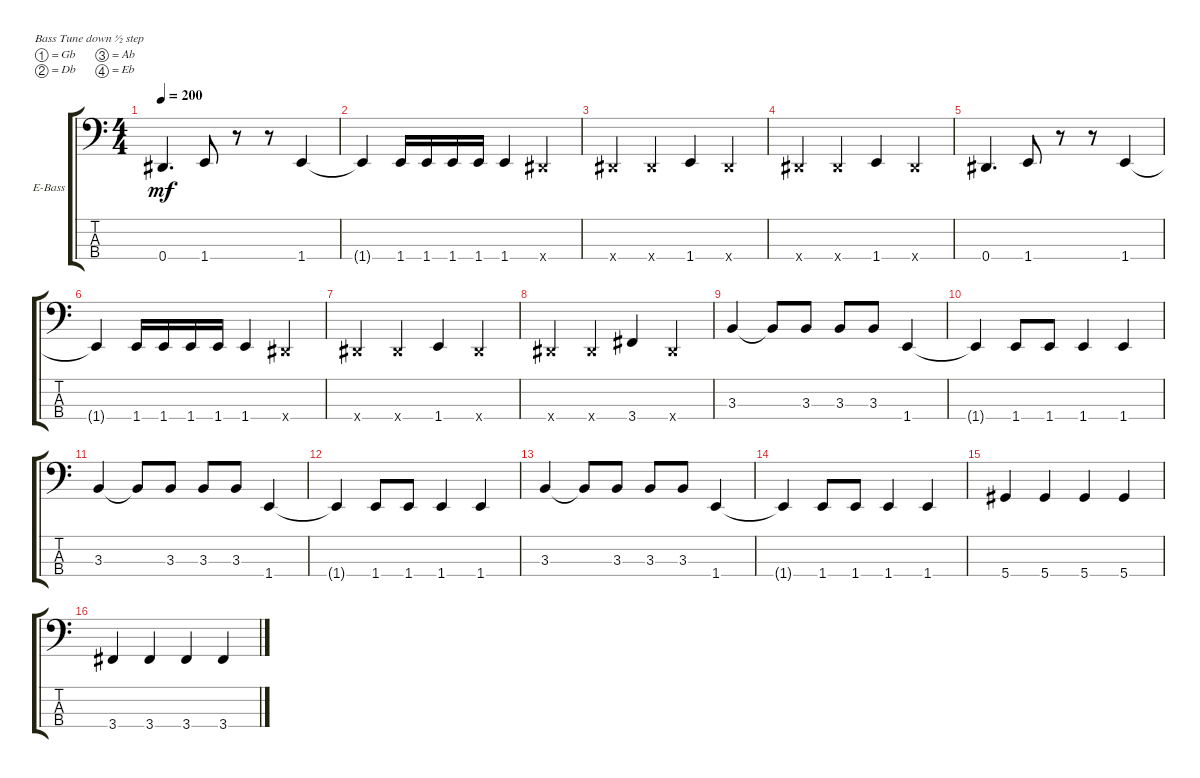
\defaultSystemsLayout 4
\bracketExtendMode groupsimilarinstruments
\firstSystemTrackNameOrientation horizontal
\otherSystemsTrackNameOrientation horizontal
\track ("Bass" "E-Bass") {instrument electricbassfinger}
\staff {score tabs}
\tuning (Gb2 Db2 Ab1 Eb1)
\ts (4 4)
\tempo 200
\clef f4
\ks c
0.4.4{d dy mf} 1.4.8 r.8 r.8 1.4.4 |
1.4{t}.4 1.4.16 1.4.16 1.4.16 1.4.16 1.4.4 0.4{x}.4 |
0.4{x}.4 0.4{x}.4 1.4.4 0.4{x}.4 |
0.4{x}.4 0.4{x}.4 1.4.4 0.4{x}.4 |
0.4.4{d} 1.4.8 r.8 r.8 1.4.4 |
1.4{t}.4 1.4.16 1.4.16 1.4.16 1.4.16 1.4.4 0.4{x}.4 |
0.4{x}.4 0.4{x}.4 1.4.4 0.4{x}.4 |
0.4{x}.4 0.4{x}.4 3.4.4 0.4{x}.4 |
3.3.4 3.3{t}.8 3.3.8 3.3.8 3.3.8 1.4.4 |
1.4{t}.4 1.4.8 1.4.8 1.4.4 1.4.4 |
3.3.4 3.3{t}.8 3.3.8 3.3.8 3.3.8 1.4.4 |
1.4{t}.4 1.4.8 1.4.8 1.4.4 1.4.4 |
3.3.4 3.3{t}.8 3.3.8 3.3.8 3.3.8 1.4.4 |
1.4{t}.4 1.4.8 1.4.8 1.4.4 1.4.4 |
5.4.4 5.4.4 5.4.4 5.4.4 |
3.4.4 3.4.4 3.4.4 3.4.4
